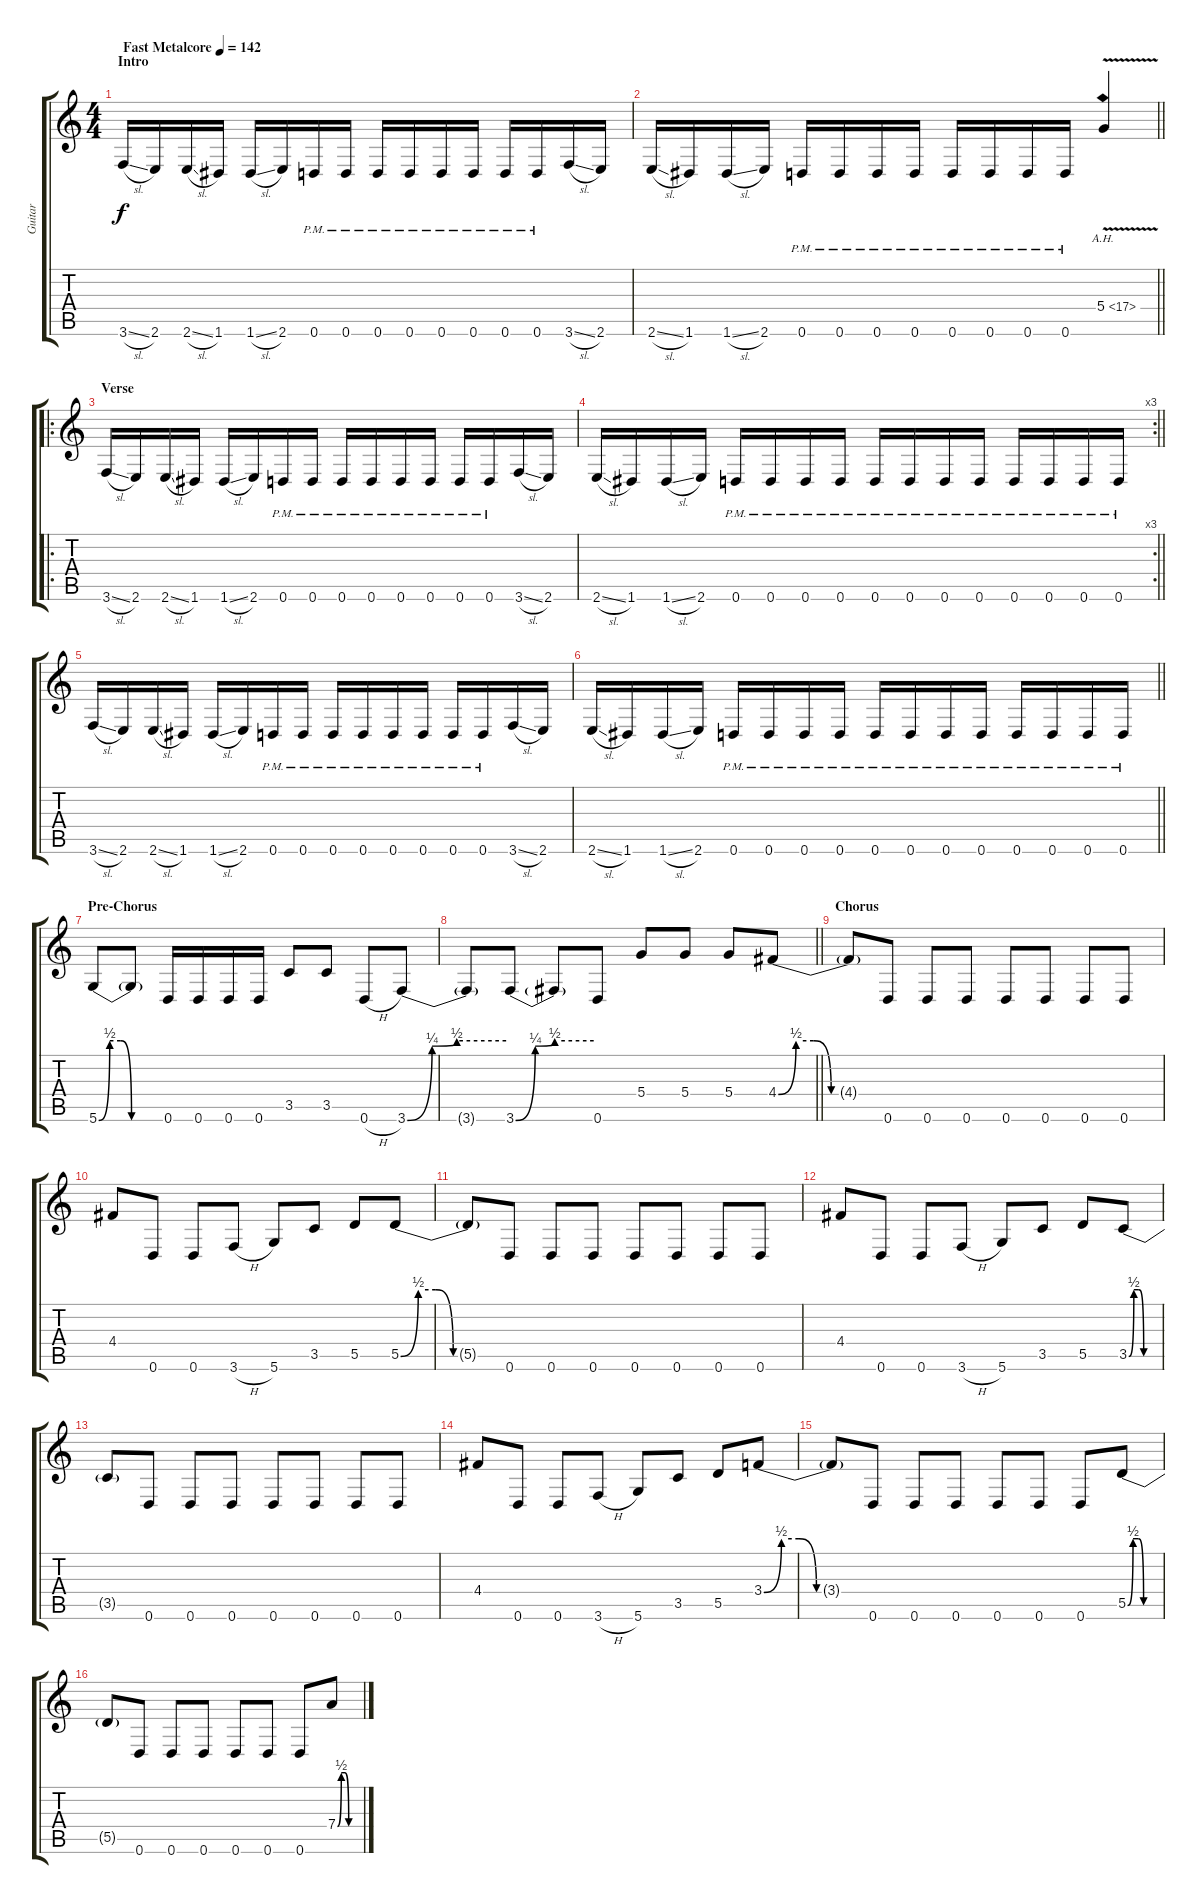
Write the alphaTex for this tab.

\track ("Guitar" "Guitar") {instrument distortionguitar}
\staff {score tabs}
\tuning (E4 B3 G3 D3 A2 D2) {hide}
\ts (4 4)
\section ("" "Intro")
\tempo (142 "Fast Metalcore")
\clef g2
\ks c
3.6{sl}.16{dy f instrument distortionguitar} 2.6.16 2.6{sl}.16 1.6.16 1.6{sl}.16 2.6.16 0.6{pm}.16 0.6{pm}.16 0.6{pm}.16 0.6{pm}.16 0.6{pm}.16 0.6{pm}.16 0.6{pm}.16 0.6{pm}.16 3.6{sl}.16 2.6.16 |
\barLineRight lightlight
2.6{sl}.16 1.6.16 1.6{sl}.16 2.6.16 0.6{pm}.16 0.6{pm}.16 0.6{pm}.16 0.6{pm}.16 0.6{pm}.16 0.6{pm}.16 0.6{pm}.16 0.6{pm}.16 5.4{ah 12 v}.4 |
\ro
\section ("" "Verse")
3.6{sl}.16 2.6.16 2.6{sl}.16 1.6.16 1.6{sl}.16 2.6.16 0.6{pm}.16 0.6{pm}.16 0.6{pm}.16 0.6{pm}.16 0.6{pm}.16 0.6{pm}.16 0.6{pm}.16 0.6{pm}.16 3.6{sl}.16 2.6.16 |
\rc 3
\barLineRight lightlight
2.6{sl}.16 1.6.16 1.6{sl}.16 2.6.16 0.6{pm}.16 0.6{pm}.16 0.6{pm}.16 0.6{pm}.16 0.6{pm}.16 0.6{pm}.16 0.6{pm}.16 0.6{pm}.16 0.6{pm}.16 0.6{pm}.16 0.6{pm}.16 0.6{pm}.16 |
3.6{sl}.16 2.6.16 2.6{sl}.16 1.6.16 1.6{sl}.16 2.6.16 0.6{pm}.16 0.6{pm}.16 0.6{pm}.16 0.6{pm}.16 0.6{pm}.16 0.6{pm}.16 0.6{pm}.16 0.6{pm}.16 3.6{sl}.16 2.6.16 |
\barLineRight lightlight
2.6{sl}.16 1.6.16 1.6{sl}.16 2.6.16 0.6{pm}.16 0.6{pm}.16 0.6{pm}.16 0.6{pm}.16 0.6{pm}.16 0.6{pm}.16 0.6{pm}.16 0.6{pm}.16 0.6{pm}.16 0.6{pm}.16 0.6{pm}.16 0.6{pm}.16 |
\section ("" "Pre-Chorus")
5.6{be (custom 0 0 10 2 20 2 30 0 60 0)}.8 5.6{t}.8 0.6.16 0.6.16 0.6.16 0.6.16 3.5.8 3.5.8 0.6{h}.8 3.6{be (custom 0 0 15 1 30 2 60 2)}.8 |
\barLineRight lightlight
3.6{t}.8 3.6{be (custom 0 0 15 1 30 2 60 2)}.8 3.6{t}.8 0.6.8 5.4.8 5.4.8 5.4.8 4.4{be (custom 0 0 10 2 20 2 30 0 60 0)}.8 |
\section ("" "Chorus")
4.4{t}.8 0.6.8 0.6.8 0.6.8 0.6.8 0.6.8 0.6.8 0.6.8 |
4.4.8 0.6.8 0.6.8 3.6{h}.8 5.6.8 3.5.8 5.5.8 5.5{be (custom 0 0 10 2 20 2 30 0 60 0)}.8 |
5.5{t}.8 0.6.8 0.6.8 0.6.8 0.6.8 0.6.8 0.6.8 0.6.8 |
4.4.8 0.6.8 0.6.8 3.6{h}.8 5.6.8 3.5.8 5.5.8 3.5{be (custom 0 0 10 2 20 2 30 0 60 0)}.8 |
3.5{t}.8 0.6.8 0.6.8 0.6.8 0.6.8 0.6.8 0.6.8 0.6.8 |
4.4.8 0.6.8 0.6.8 3.6{h}.8 5.6.8 3.5.8 5.5.8 3.4{be (custom 0 0 10 2 20 2 30 0 60 0)}.8 |
3.4{t}.8 0.6.8 0.6.8 0.6.8 0.6.8 0.6.8 0.6.8 5.5{be (custom 0 0 10 2 20 2 30 0 60 0)}.8 |
5.5{t}.8 0.6.8 0.6.8 0.6.8 0.6.8 0.6.8 0.6.8 7.4{be (custom 0 0 10 2 20 2 30 0 60 0)}.8
